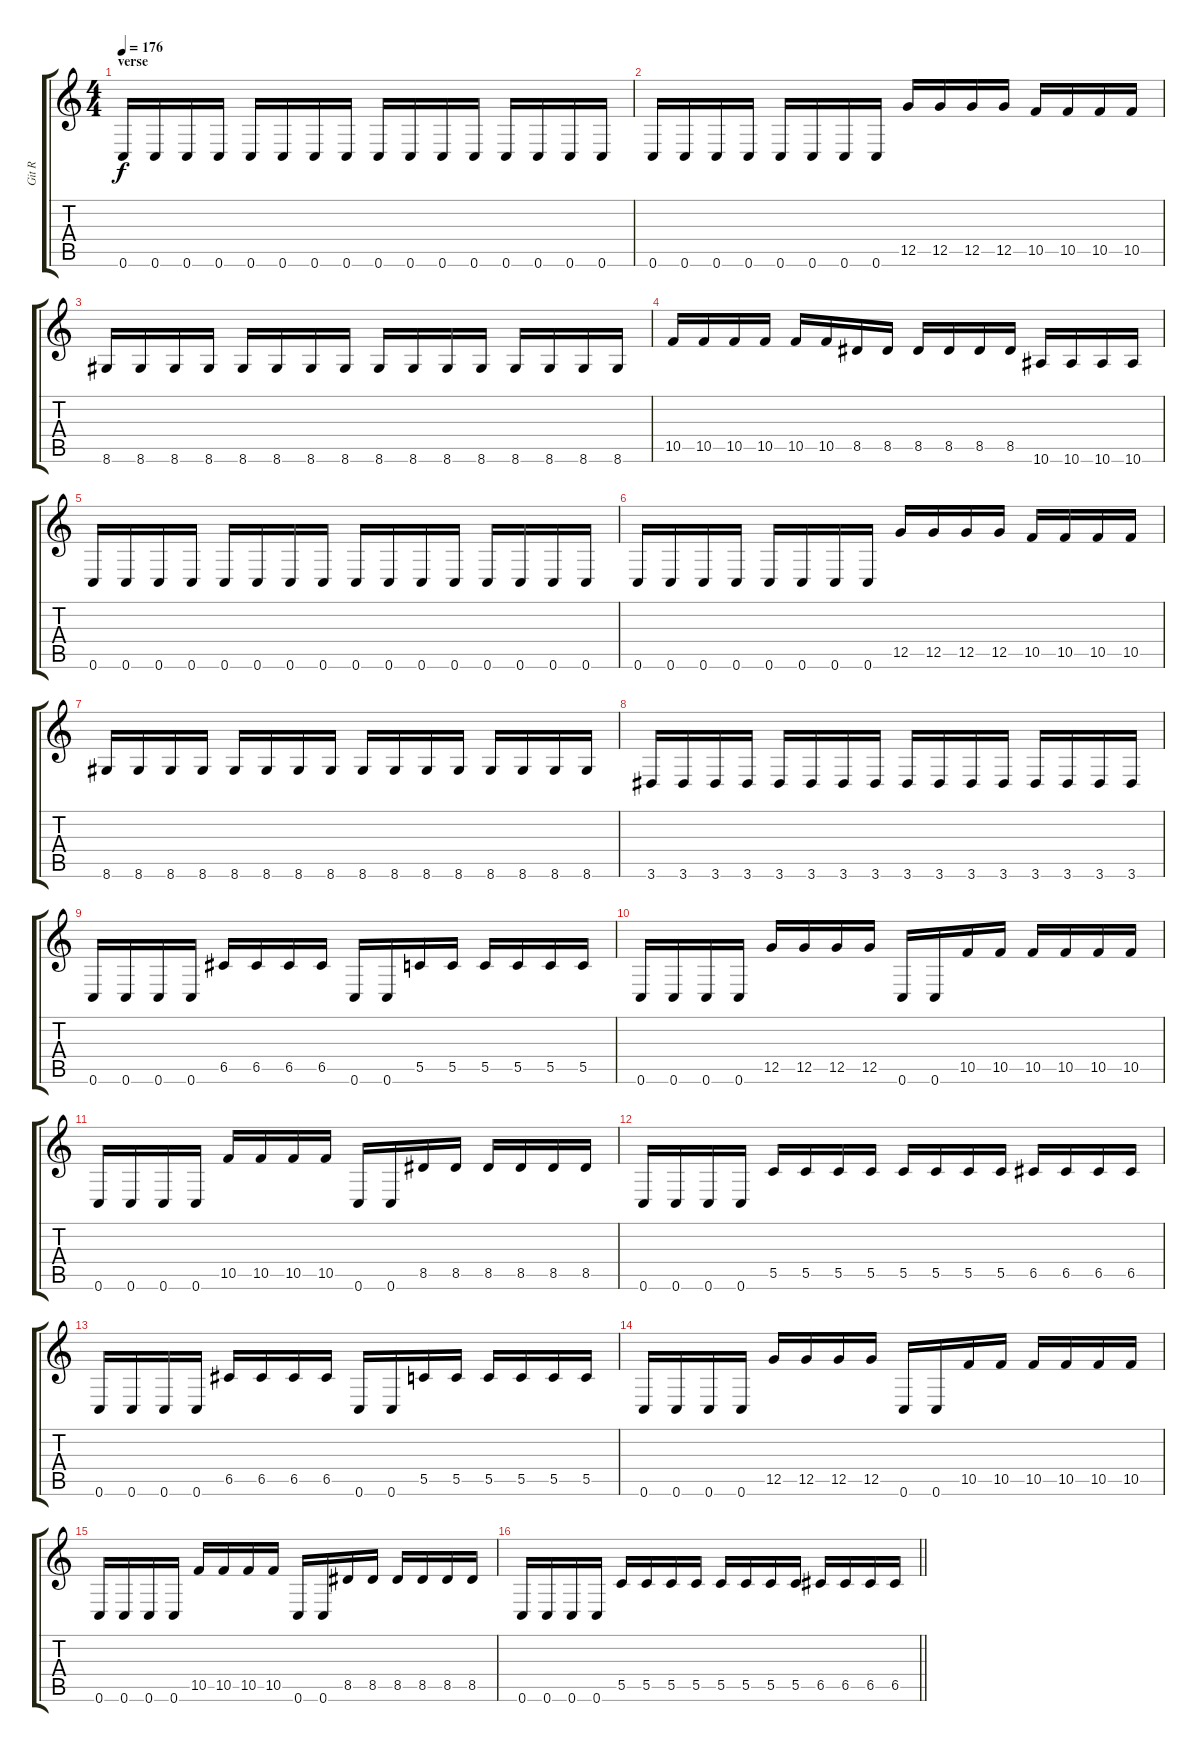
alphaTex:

\track ("Git R" "Git R") {instrument distortionguitar}
\staff {score tabs}
\tuning (D4 A3 F3 C3 G2 C2) {hide}
\ts (4 4)
\section ("" "verse")
\tempo 176
\clef g2
\ks c
0.6.16{dy f} 0.6.16 0.6.16 0.6.16 0.6.16 0.6.16 0.6.16 0.6.16 0.6.16 0.6.16 0.6.16 0.6.16 0.6.16 0.6.16 0.6.16 0.6.16 |
0.6.16 0.6.16 0.6.16 0.6.16 0.6.16 0.6.16 0.6.16 0.6.16 12.5.16 12.5.16 12.5.16 12.5.16 10.5.16 10.5.16 10.5.16 10.5.16 |
8.6.16 8.6.16 8.6.16 8.6.16 8.6.16 8.6.16 8.6.16 8.6.16 8.6.16 8.6.16 8.6.16 8.6.16 8.6.16 8.6.16 8.6.16 8.6.16 |
10.5.16 10.5.16 10.5.16 10.5.16 10.5.16 10.5.16 8.5.16 8.5.16 8.5.16 8.5.16 8.5.16 8.5.16 10.6.16 10.6.16 10.6.16 10.6.16 |
0.6.16 0.6.16 0.6.16 0.6.16 0.6.16 0.6.16 0.6.16 0.6.16 0.6.16 0.6.16 0.6.16 0.6.16 0.6.16 0.6.16 0.6.16 0.6.16 |
0.6.16 0.6.16 0.6.16 0.6.16 0.6.16 0.6.16 0.6.16 0.6.16 12.5.16 12.5.16 12.5.16 12.5.16 10.5.16 10.5.16 10.5.16 10.5.16 |
8.6.16 8.6.16 8.6.16 8.6.16 8.6.16 8.6.16 8.6.16 8.6.16 8.6.16 8.6.16 8.6.16 8.6.16 8.6.16 8.6.16 8.6.16 8.6.16 |
3.6.16 3.6.16 3.6.16 3.6.16 3.6.16 3.6.16 3.6.16 3.6.16 3.6.16 3.6.16 3.6.16 3.6.16 3.6.16 3.6.16 3.6.16 3.6.16 |
0.6.16 0.6.16 0.6.16 0.6.16 6.5.16 6.5.16 6.5.16 6.5.16 0.6.16 0.6.16 5.5.16 5.5.16 5.5.16 5.5.16 5.5.16 5.5.16 |
0.6.16 0.6.16 0.6.16 0.6.16 12.5.16 12.5.16 12.5.16 12.5.16 0.6.16 0.6.16 10.5.16 10.5.16 10.5.16 10.5.16 10.5.16 10.5.16 |
0.6.16 0.6.16 0.6.16 0.6.16 10.5.16 10.5.16 10.5.16 10.5.16 0.6.16 0.6.16 8.5.16 8.5.16 8.5.16 8.5.16 8.5.16 8.5.16 |
0.6.16 0.6.16 0.6.16 0.6.16 5.5.16 5.5.16 5.5.16 5.5.16 5.5.16 5.5.16 5.5.16 5.5.16 6.5.16 6.5.16 6.5.16 6.5.16 |
0.6.16 0.6.16 0.6.16 0.6.16 6.5.16 6.5.16 6.5.16 6.5.16 0.6.16 0.6.16 5.5.16 5.5.16 5.5.16 5.5.16 5.5.16 5.5.16 |
0.6.16 0.6.16 0.6.16 0.6.16 12.5.16 12.5.16 12.5.16 12.5.16 0.6.16 0.6.16 10.5.16 10.5.16 10.5.16 10.5.16 10.5.16 10.5.16 |
0.6.16 0.6.16 0.6.16 0.6.16 10.5.16 10.5.16 10.5.16 10.5.16 0.6.16 0.6.16 8.5.16 8.5.16 8.5.16 8.5.16 8.5.16 8.5.16 |
\barLineRight lightlight
0.6.16 0.6.16 0.6.16 0.6.16 5.5.16 5.5.16 5.5.16 5.5.16 5.5.16 5.5.16 5.5.16 5.5.16 6.5.16 6.5.16 6.5.16 6.5.16
